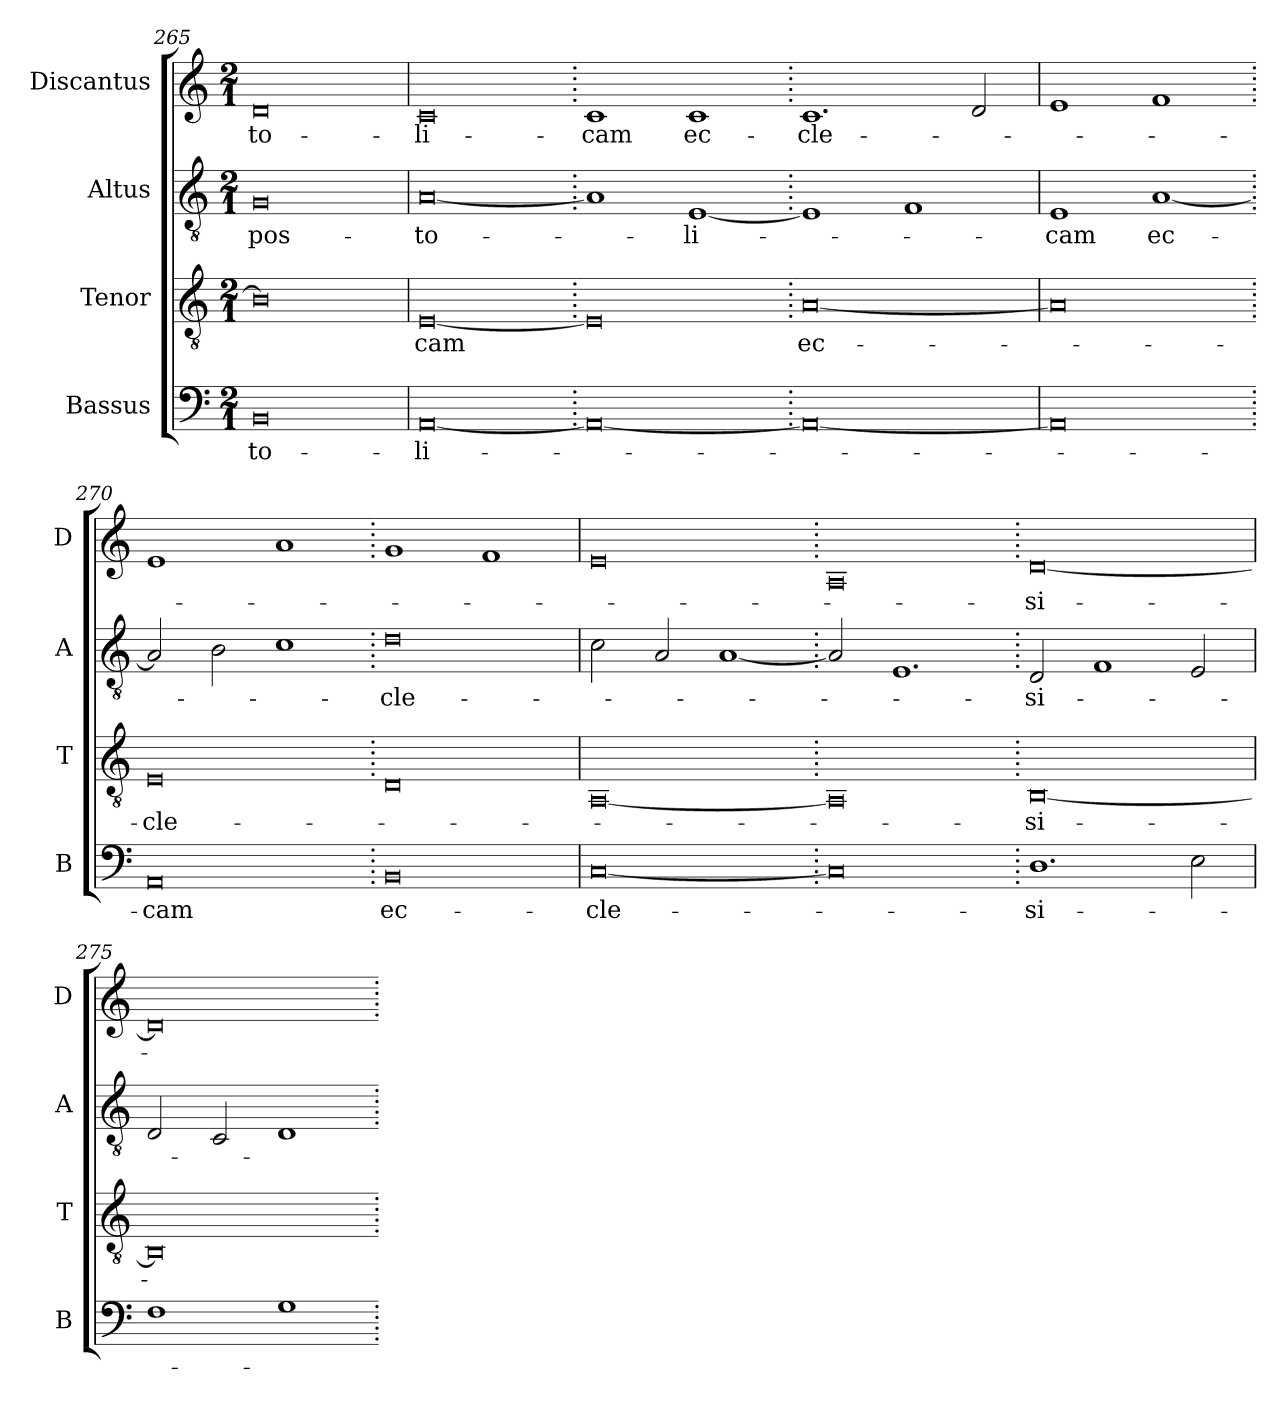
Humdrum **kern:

**kern	**text	**kern	**text	**kern	**text	**kern	**text
*part4	*part4	*part3	*part3	*part2	*part2	*part1	*part1
*staff4	*staff4	*staff3	*staff3	*staff2	*staff2	*staff1	*staff1
*I"Bassus	*	*I"Tenor	*	*I"Altus	*	*I"Discantus	*
*I'B	*	*I'T	*	*I'A	*	*I'D	*
*clefF4	*	*clefGv2	*	*clefGv2	*	*clefG2	*
*k[]	*	*k[]	*	*k[]	*	*k[]	*
*M2/1	*	*M2/1	*	*M2/1	*	*M2/1	*
=265	=265	=265	=265	=265	=265	=265	=265
0BB	-to-	0B]	.	0G	-pos-	0d	-to-
=266	=266	=266	=266	=266	=266	=266	=266
[0AA	-li-	[0E	-cam	[0A	-to-	0c	-li-
=267.	=267.	=267.	=267.	=267.	=267.	=267.	=267.
0AA_	.	0E]	.	1A]	.	1c	-cam
.	.	.	.	[1E	-li-	1c	ec-
=268.	=268.	=268.	=268.	=268.	=268.	=268.	=268.
0AA_	.	[0A	ec-	1E]	.	1.c	-cle-
.	.	.	.	1F	.	.	.
.	.	.	.	.	.	2d	.
=269	=269	=269	=269	=269	=269	=269	=269
0AA]	.	0A]	.	1E	-cam	1e	.
.	.	.	.	[1A	ec-	1f	.
=270.	=270.	=270.	=270.	=270.	=270.	=270.	=270.
0AA	-cam	0E	-cle-	2A]	.	1e	.
.	.	.	.	2B	.	.	.
.	.	.	.	1c	.	1a	.
=271.	=271.	=271.	=271.	=271.	=271.	=271.	=271.
0BB	ec-	0D	.	0d	-cle-	1g	.
.	.	.	.	.	.	1f	.
=272	=272	=272	=272	=272	=272	=272	=272
[0C	-cle-	[0AA	.	2c	.	0e	.
.	.	.	.	2A	.	.	.
.	.	.	.	[1A	.	.	.
=273.	=273.	=273.	=273.	=273.	=273.	=273.	=273.
0C]	.	0AA]	.	2A]	.	0A	.
.	.	.	.	1.E	.	.	.
=274.	=274.	=274.	=274.	=274.	=274.	=274.	=274.
1.D	-si-	[0BB	-si-	2D	-si-	[0d	-si-
.	.	.	.	1F	.	.	.
2E	.	.	.	2E	.	.	.
=275	=275	=275	=275	=275	=275	=275	=275
1F	.	0BB]	.	2D	.	0d]	.
.	.	.	.	2C	.	.	.
1G	.	.	.	1D	.	.	.
=.	=.	=.	=.	=.	=.	=.	=.
*-	*-	*-	*-	*-	*-	*-	*-
